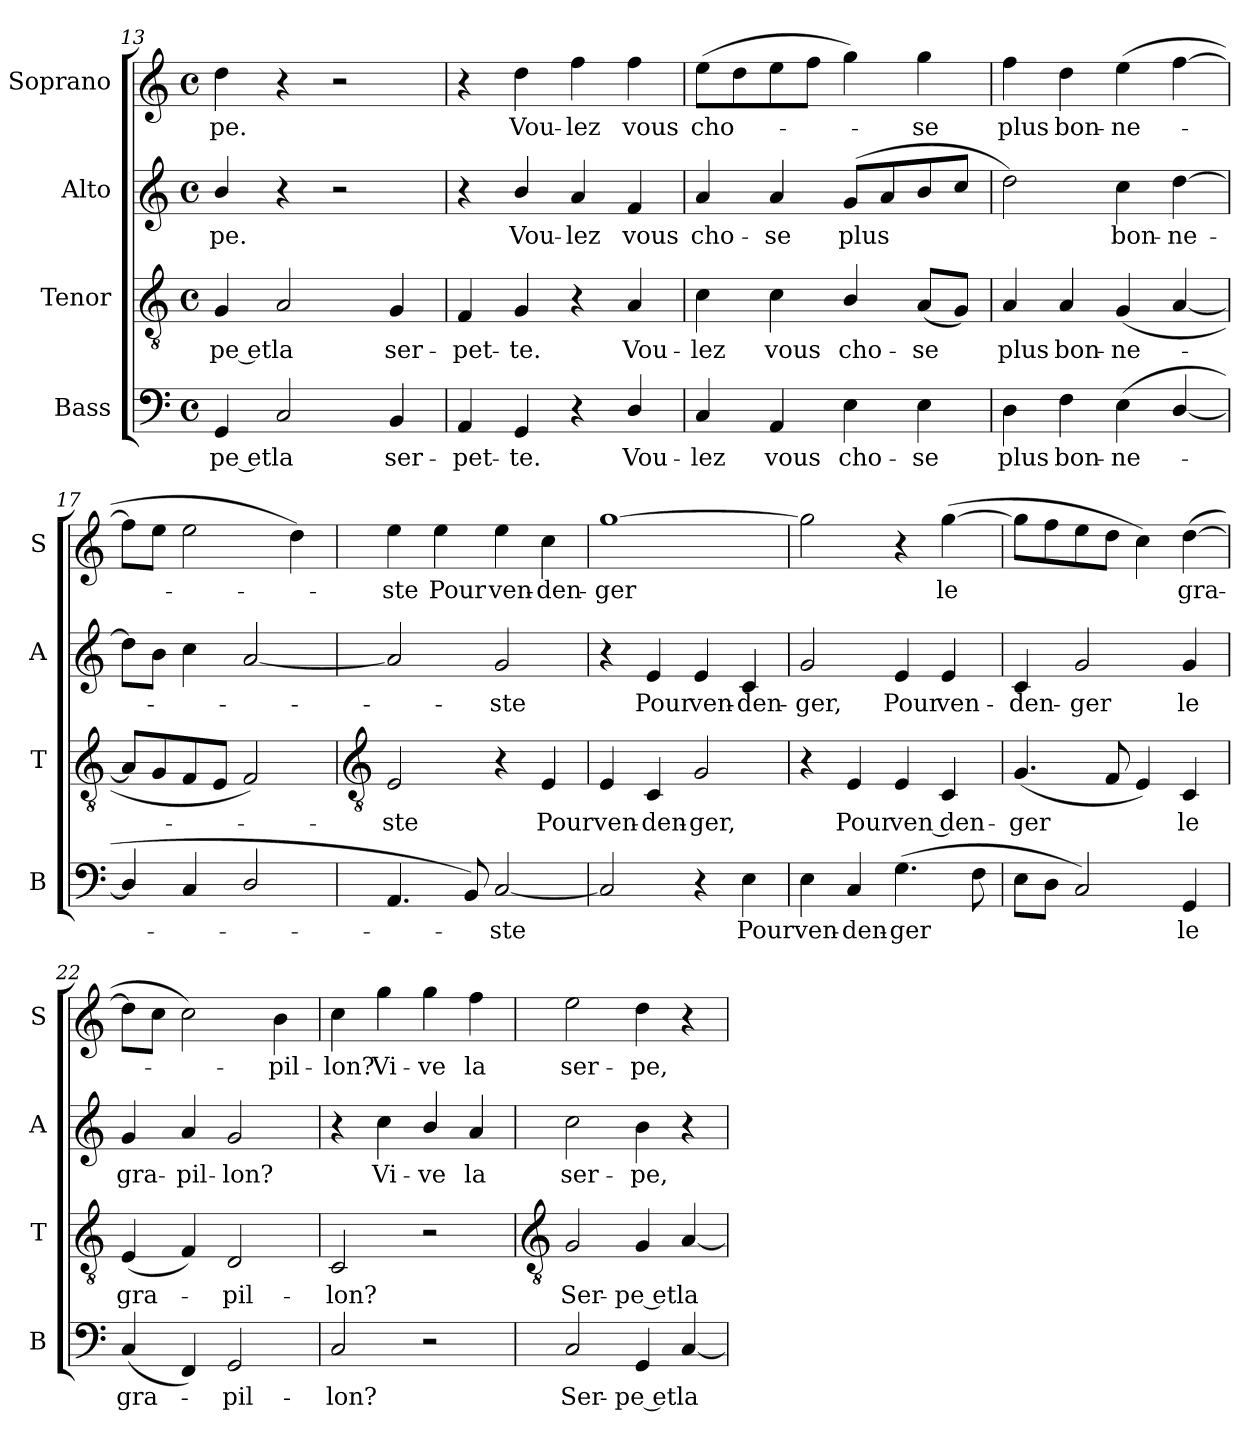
**kern	**text	**kern	**text	**kern	**text	**kern	**text
*part4	*part4	*part3	*part3	*part2	*part2	*part1	*part1
*staff4	*staff4	*staff3	*staff3	*staff2	*staff2	*staff1	*staff1
*I"Bass	*	*I"Tenor	*	*I"Alto	*	*I"Soprano	*
*I'B	*	*I'T	*	*I'A	*	*I'S	*
*clefF4	*	*clefGv2	*	*clefG2	*	*clefG2	*
*k[]	*	*k[]	*	*k[]	*	*k[]	*
*C:	*	*C:	*	*C:	*	*C:	*
*M4/4	*	*M4/4	*	*M4/4	*	*M4/4	*
*met(c)	*	*met(c)	*	*met(c)	*	*met(c)	*
=13	=13	=13	=13	=13	=13	=13	=13
!	!LO:LY:b	!	!LO:LY:b	!	!LO:LY:b	!	!LO:LY:b
4GG	-pe et	4G	-pe et	4b/	-pe.	4dd	-pe.
!	!LO:LY:b	!	!LO:LY:b	!	!	!	!
2C	la	2A	la	4r	.	4r	.
.	.	.	.	2r	.	2r	.
!	!LO:LY:b	!	!LO:LY:b	!	!	!	!
4BB	ser-	4G	ser-	.	.	.	.
=14	=14	=14	=14	=14	=14	=14	=14
!	!LO:LY:b	!	!LO:LY:b	!	!	!	!
4AA	-pet-	4F	-pet-	4r	.	4r	.
!	!LO:LY:b	!	!LO:LY:b	!	!LO:LY:b	!	!LO:LY:b
4GG	-te.	4G	-te.	4b/	Vou-	4dd	Vou-
!	!	!	!	!	!LO:LY:b	!	!LO:LY:b
4r	.	4r	.	4a	-lez	4ff	-lez
!	!LO:LY:b	!	!LO:LY:b	!	!LO:LY:b	!	!LO:LY:b
4D/	Vou-	4A	Vou-	4f	vous	4ff	vous
=15	=15	=15	=15	=15	=15	=15	=15
!	!LO:LY:b	!	!LO:LY:b	!	!LO:LY:b	!	!LO:LY:b
4C	-lez	4c	-lez	4a	cho-	(>8eeL	cho-
.	.	.	.	.	.	8dd	.
!	!LO:LY:b	!	!LO:LY:b	!	!LO:LY:b	!	!
4AA	vous	4c	vous	4a	-se	8ee	.
.	.	.	.	.	.	8ffJ	.
!	!LO:LY:b	!	!LO:LY:b	!	!LO:LY:b	!	!
4E	cho-	4B/	cho-	(<8gL	plus	4gg)	.
.	.	.	.	8a	.	.	.
!	!LO:LY:b	!	!LO:LY:b	!	!	!	!LO:LY:b
4E	-se	(<8AL	-se	8b	.	4gg	se
.	.	8GJ)	.	8ccJ	.	.	.
=16	=16	=16	=16	=16	=16	=16	=16
!	!LO:LY:b	!	!LO:LY:b	!	!	!	!LO:LY:b
4D	plus	4A	plus	2dd)	.	4ff	plus
!	!LO:LY:b	!	!LO:LY:b	!	!	!	!LO:LY:b
4F	bon-	4A	bon-	.	.	4dd	bon-
!	!LO:LY:b	!	!LO:LY:b	!	!LO:LY:b	!	!LO:LY:b
(<4E	-ne-	(<4G	-ne-	4cc	bon-	(>4ee	-ne-
!	!	!	!	!	!LO:LY:b	!	!
[4D/	.	[4A	.	[4dd	-ne-	[4ff	.
=17	=17	=17	=17	=17	=17	=17	=17
4D/]	.	8AL]	.	8ddL]	.	8ffL]	.
.	.	8G	.	8bJ	.	8eeJ	.
4C	.	8F	.	4cc	.	2ee	.
.	.	8EJ	.	.	.	.	.
2D/	.	2F)	.	[2a	.	.	.
.	.	.	.	.	.	4dd)	.
!!LO:LB:g=z
=18	=18	=18	=18	=18	=18	=18	=18
*	*	*clefGv2	*	*	*	*	*
!	!	!	!LO:LY:b	!	!	!	!LO:LY:b
4.AA	.	2E	ste	2a]	.	4ee	ste
!	!	!	!	!	!	!	!LO:LY:b
.	.	.	.	.	.	4ee	Pour
8BB)	.	.	.	.	.	.	.
!	!LO:LY:b	!	!	!	!LO:LY:b	!	!LO:LY:b
[2C	ste	4r	.	2g	ste	4ee	ven-
!	!	!	!LO:LY:b	!	!	!	!LO:LY:b
.	.	4E	Pour	.	.	4cc	-den-
=19	=19	=19	=19	=19	=19	=19	=19
!	!	!	!LO:LY:b	!	!	!	!LO:LY:b
2C]	.	4E	ven-	4r	.	[1gg	-ger
!	!	!	!LO:LY:b	!	!LO:LY:b	!	!
.	.	4C	-den-	4e	Pour	.	.
!	!	!	!LO:LY:b	!	!LO:LY:b	!	!
4r	.	2G	-ger,	4e	ven-	.	.
!	!LO:LY:b	!	!	!	!LO:LY:b	!	!
4E	Pour	.	.	4c	-den-	.	.
=20	=20	=20	=20	=20	=20	=20	=20
!	!LO:LY:b	!	!	!	!LO:LY:b	!	!
4E	ven-	4r	.	2g	-ger,	2gg]	.
!	!LO:LY:b	!	!LO:LY:b	!	!	!	!
4C	-den-	4E	Pour	.	.	.	.
!	!LO:LY:b	!	!LO:LY:b	!	!LO:LY:b	!	!
(>4.G	-ger	4E	ven den-	4e	Pour	4r	.
!	!	!	!	!	!LO:LY:b	!	!LO:LY:b
.	.	4C	.	4e	ven-	(>[4gg	le
8F	.	.	.	.	.	.	.
=21	=21	=21	=21	=21	=21	=21	=21
!	!	!	!LO:LY:b	!	!LO:LY:b	!	!
8EL	.	(<4.G	-ger	4c	-den-	8ggL]	.
8DJ	.	.	.	.	.	8ff	.
!	!	!	!	!	!LO:LY:b	!	!
2C)	.	.	.	2g	-ger	8ee	.
.	.	8F	.	.	.	8ddJ	.
.	.	4E)	.	.	.	4cc)	.
!	!LO:LY:b	!	!LO:LY:b	!	!LO:LY:b	!	!LO:LY:b
4GG	le	4C	le	4g	le	(>[4dd	gra-
=22	=22	=22	=22	=22	=22	=22	=22
!	!LO:LY:b	!	!LO:LY:b	!	!LO:LY:b	!	!
(<4C	gra-	(<4E	gra-	4g	gra-	8ddL]	.
.	.	.	.	.	.	8ccJ	.
!	!	!	!	!	!LO:LY:b	!	!
4FF)	.	4F)	.	4a	-pil-	2cc)	.
!	!LO:LY:b	!	!LO:LY:b	!	!LO:LY:b	!	!
2GG	pil-	2D	pil-	2g	-lon?	.	.
!	!	!	!	!	!	!	!LO:LY:b
.	.	.	.	.	.	4b	pil-
=23	=23	=23	=23	=23	=23	=23	=23
!	!LO:LY:b	!	!LO:LY:b	!	!	!	!LO:LY:b
2C	-lon?	2C	-lon?	4r	.	4cc	-lon?
!	!	!	!	!	!LO:LY:b	!	!LO:LY:b
.	.	.	.	4cc	Vi-	4gg	Vi-
!	!	!	!	!	!LO:LY:b	!	!LO:LY:b
2r	.	2r	.	4b/	-ve	4gg	-ve
!	!	!	!	!	!LO:LY:b	!	!LO:LY:b
.	.	.	.	4a	la	4ff	la
!!LO:LB:g=z
=24	=24	=24	=24	=24	=24	=24	=24
*	*	*clefGv2	*	*	*	*	*
!	!LO:LY:b	!	!LO:LY:b	!	!LO:LY:b	!	!LO:LY:b
2C	Ser-	2G	Ser-	2cc	ser-	2ee	ser-
!	!LO:LY:b	!	!LO:LY:b	!	!LO:LY:b	!	!LO:LY:b
4GG	-pe et	4G	-pe et	4b	-pe,	4dd	-pe,
!	!LO:LY:b	!	!LO:LY:b	!	!	!	!
[4C	la	[4A	la	4r	.	4r	.
=	=	=	=	=	=	=	=
*-	*-	*-	*-	*-	*-	*-	*-
